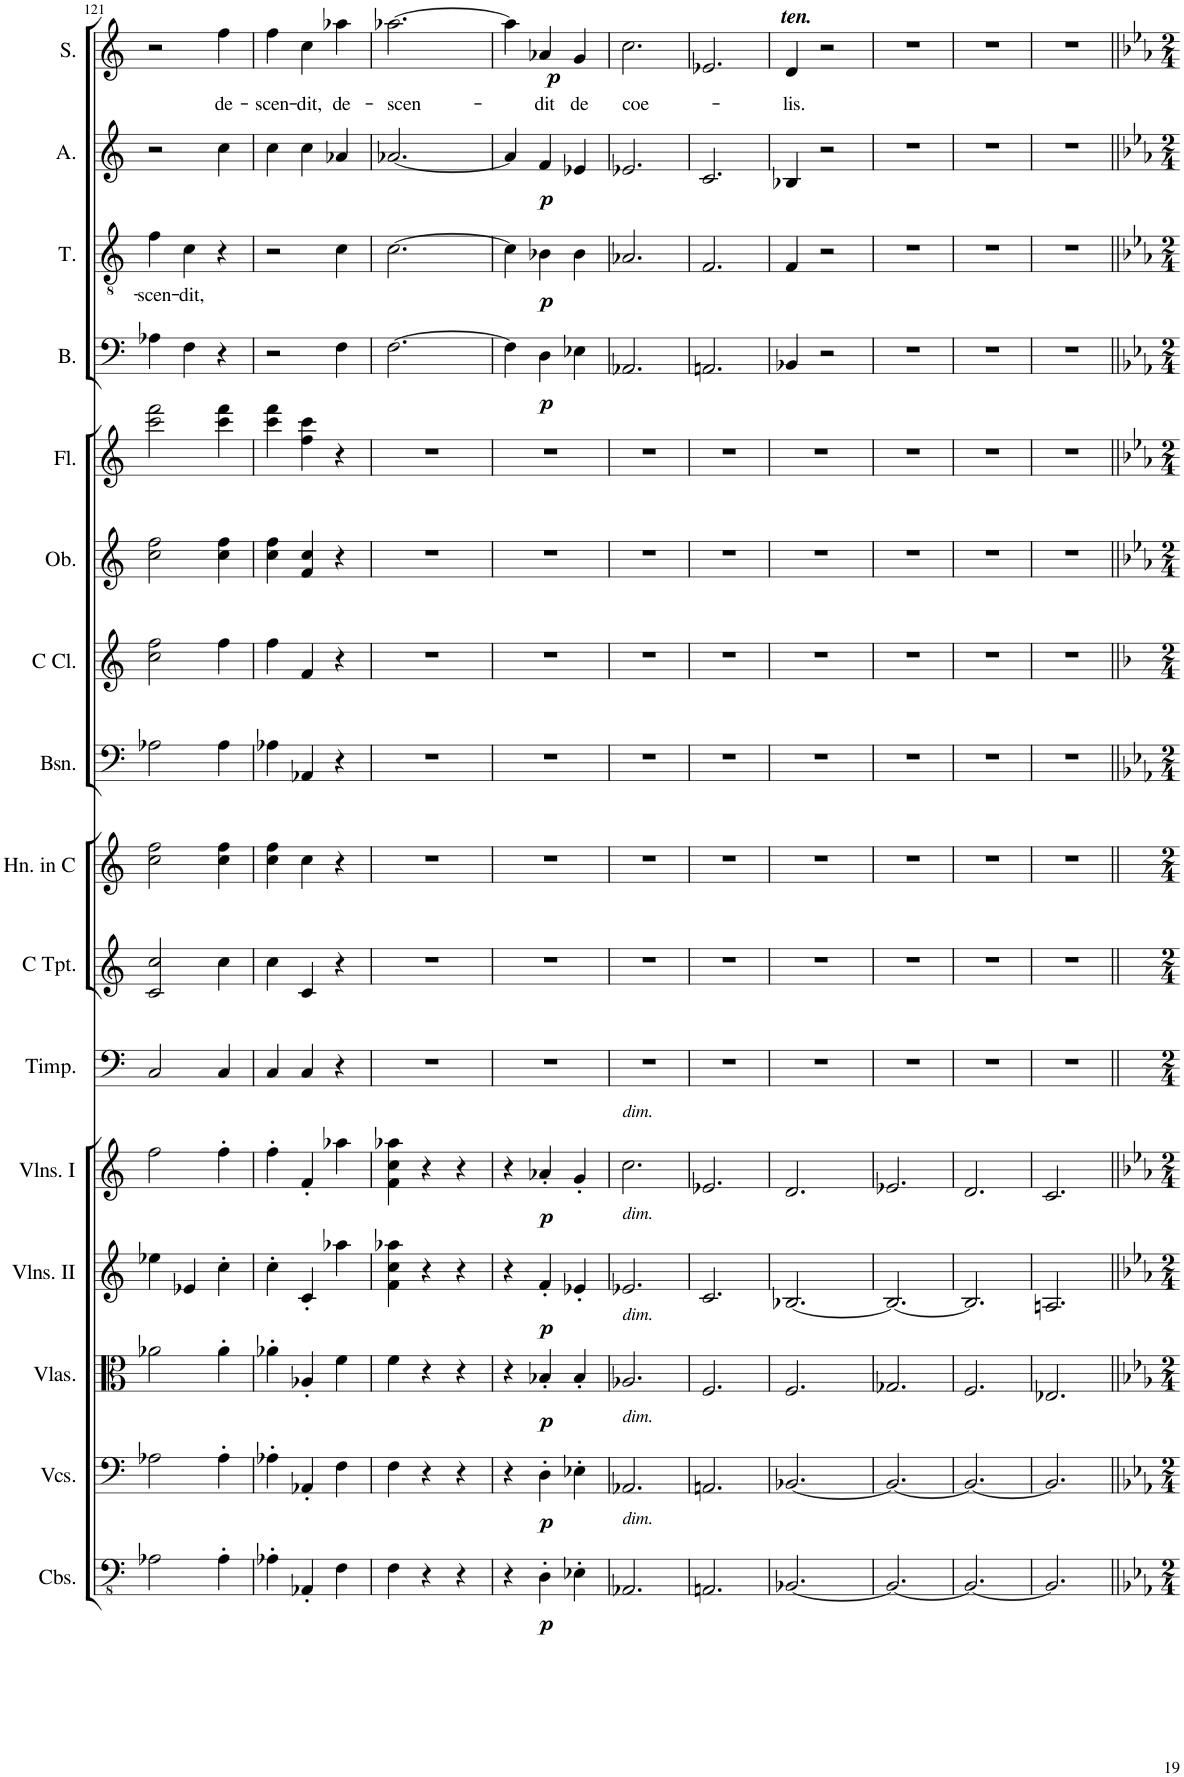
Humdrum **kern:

**kern	**dynam	**kern	**dynam	**kern	**dynam	**kern	**dynam	**kern	**dynam	**kern	**kern	**kern	**kern	**kern	**kern	**kern	**kern	**dynam	**kern	**text	**dynam	**kern	**dynam	**kern	**text	**dynam
*part16	*part16	*part15	*part15	*part14	*part14	*part13	*part13	*part12	*part12	*part11	*part10	*part9	*part8	*part7	*part6	*part5	*part4	*part4	*part3	*part3	*part3	*part2	*part2	*part1	*part1	*part1
*staff16	*staff16	*staff15	*staff15	*staff14	*staff14	*staff13	*staff13	*staff12	*staff12	*staff11	*staff10	*staff9	*staff8	*staff7	*staff6	*staff5	*staff4	*staff4	*staff3	*staff3	*staff3	*staff2	*staff2	*staff1	*staff1	*staff1
*I"Contrabasses	*	*I"Violoncellos	*	*I"Violas	*	*I"Violins II	*	*I"Violins I	*	*I"Timpani	*I"C Trumpet	*I"Horn in C	*I"Bassoon	*I"C Clarinet	*I"Oboe	*I"Flute	*I"Bass	*	*I"Tenor	*	*	*I"Alto	*	*I"Soprano	*	*
*I'Cbs.	*	*I'Vcs.	*	*I'Vlas.	*	*I'Vlns. II	*	*I'Vlns. I	*	*I'Timp.	*I'C Tpt.	*I'Hn. in C	*I'Bsn.	*I'C Cl.	*I'Ob.	*I'Fl.	*I'B.	*	*I'T.	*	*	*I'A.	*	*I'S.	*	*
!!LO:PB:g=z
*clefFv4	*	*clefF4	*	*clefC3	*	*clefG2	*	*clefG2	*	*clefF4	*clefG2	*clefG2	*clefF4	*clefG2	*clefG2	*clefG2	*clefF4	*	*clefGv2	*	*	*clefG2	*	*clefG2	*	*
*	*	*	*	*	*	*	*	*	*	*	*	*Trd4c7	*	*Trd1c2	*	*	*	*	*	*	*	*	*	*	*	*
*k[]	*	*k[]	*	*k[]	*	*k[]	*	*k[]	*	*k[]	*k[]	*k[]	*k[]	*k[]	*k[]	*k[]	*k[]	*	*k[]	*	*	*k[]	*	*k[]	*	*
*M3/4	*	*M3/4	*	*M3/4	*	*M3/4	*	*M3/4	*	*M3/4	*M3/4	*M3/4	*M3/4	*M3/4	*M3/4	*M3/4	*M3/4	*	*M3/4	*	*	*M3/4	*	*M3/4	*	*
=121	=121	=121	=121	=121	=121	=121	=121	=121	=121	=121	=121	=121	=121	=121	=121	=121	=121	=121	=121	=121	=121	=121	=121	=121	=121	=121
!	!	!	!	!	!	!	!	!	!	!	!	!	!	!	!	!	!	!	!	!LO:LY:b	!	!	!	!	!	!
2AA-X\	.	2A-X\	.	2a-X\	.	4ee-X\	.	2ff\	.	2C/	2c/ 2cc/	2cc\ 2ff\	2A-X\	2cc\ 2ff\	2cc\ 2ff\	2ccc\ 2fff\	4A-X\	.	4f\	-scen-	.	2r	.	2r	.	.
!	!	!	!	!	!	!	!	!	!	!	!	!	!	!	!	!	!	!	!	!LO:LY:b	!	!	!	!	!	!
.	.	.	.	.	.	4e-X/	.	.	.	.	.	.	.	.	.	.	4F\	.	4c\	-dit,	.	.	.	.	.	.
!	!	!	!	!	!	!	!	!	!	!	!	!	!	!	!	!	!	!	!	!	!	!	!	!	!LO:LY:b	!
4AA-'\	.	4A-'\	.	4a-'\	.	4cc'\	.	4ff'\	.	4C/	4cc\	4cc\ 4ff\	4A-\	4ff\	4cc\ 4ff\	4ccc\ 4fff\	4r	.	4r	.	.	4cc\	.	4ff\	de-	.
=122	=122	=122	=122	=122	=122	=122	=122	=122	=122	=122	=122	=122	=122	=122	=122	=122	=122	=122	=122	=122	=122	=122	=122	=122	=122	=122
!	!	!	!	!	!	!	!	!	!	!	!	!	!	!	!	!	!	!	!	!	!	!	!	!	!LO:LY:b	!
4AA-X'\	.	4A-X'\	.	4a-X'\	.	4cc'\	.	4ff'\	.	4C/	4cc\	4cc\ 4ff\	4A-X\	4ff\	4cc\ 4ff\	4ccc\ 4fff\	2r	.	2r	.	.	4cc\	.	4ff\	-scen-	.
!	!	!	!	!	!	!	!	!	!	!	!	!	!	!	!	!	!	!	!	!	!	!	!	!	!LO:LY:b	!
4AAA-X'/	.	4AA-X'/	.	4A-X'/	.	4c'/	.	4f'/	.	4C/	4c/	4cc\	4AA-X/	4f/	4f/ 4cc/	4ff\ 4ccc\	.	.	.	.	.	4cc'\	.	4cc'\	-dit,	.
!	!	!	!	!	!	!	!	!	!	!	!	!	!	!	!	!	!	!	!	!	!	!	!	!	!LO:LY:b	!
4FF\	.	4F\	.	4f\	.	4aa-X\	.	4aa-X\	.	4r	4r	4r	4r	4r	4r	4r	4F\	.	4c\	.	.	4a-X/	.	4aa-X\	de-	.
=123	=123	=123	=123	=123	=123	=123	=123	=123	=123	=123	=123	=123	=123	=123	=123	=123	=123	=123	=123	=123	=123	=123	=123	=123	=123	=123
!	!	!	!	!	!	!	!	!	!	!	!	!	!	!	!	!	!	!	!	!	!	!	!	!	!LO:LY:b	!
4FF\	.	4F\	.	4f\	.	4f\ 4cc\ 4aa-X\	.	4f\ 4cc\ 4aa-X\	.	2.r	2.r	2.r	2.r	2.r	2.r	2.r	[2.F\	.	[2.c\	.	.	[2.a-X/	.	[2.aa-X\	-scen-	.
4r	.	4r	.	4r	.	4r	.	4r	.	.	.	.	.	.	.	.	.	.	.	.	.	.	.	.	.	.
4r	.	4r	.	4r	.	4r	.	4r	.	.	.	.	.	.	.	.	.	.	.	.	.	.	.	.	.	.
=124	=124	=124	=124	=124	=124	=124	=124	=124	=124	=124	=124	=124	=124	=124	=124	=124	=124	=124	=124	=124	=124	=124	=124	=124	=124	=124
4r	.	4r	.	4r	.	4r	.	4r	.	2.r	2.r	2.r	2.r	2.r	2.r	2.r	4F\]	.	4c\]	.	.	4a-/]	.	4aa-\]	.	.
!	!LO:DY:b	!	!LO:DY:b	!	!LO:DY:b	!	!LO:DY:b	!	!LO:DY:b	!	!	!	!	!	!	!	!	!LO:DY:b	!	!	!LO:DY:b	!	!LO:DY:b	!	!LO:LY:b	!LO:DY:b
4DD'\	p	4D'\	p	4B-X'/	p	4f'/	p	4a-X'/	p	.	.	.	.	.	.	.	4D\	p	4B-X\	.	p	4f/	p	4a-X/	-dit	p
!	!	!	!	!	!	!	!	!	!	!	!	!	!	!	!	!	!	!	!	!	!	!	!	!	!LO:LY:b	!
4EE-X'\	.	4E-X'\	.	4B-'/	.	4e-X'/	.	4g'/	.	.	.	.	.	.	.	.	4E-X\	.	4B-\	.	.	4e-X/	.	4g/	de	.
=125	=125	=125	=125	=125	=125	=125	=125	=125	=125	=125	=125	=125	=125	=125	=125	=125	=125	=125	=125	=125	=125	=125	=125	=125	=125	=125
!	!	!	!	!	!	!	!	!LO:TX:a:i:t=dim.	!	!	!	!	!	!	!	!	!	!	!	!	!	!	!	!	!	!
!	!	!	!	!	!	!LO:TX:a:i:t=dim.	!	!	!	!	!	!	!	!	!	!	!	!	!	!	!	!	!	!	!	!
!	!	!	!	!LO:TX:a:i:t=dim.	!	!	!	!	!	!	!	!	!	!	!	!	!	!	!	!	!	!	!	!	!	!
!	!	!LO:TX:a:i:t=dim.	!	!	!	!	!	!	!	!	!	!	!	!	!	!	!	!	!	!	!	!	!	!	!	!
!LO:TX:a:i:t=dim.	!	!	!	!	!	!	!	!	!	!	!	!	!	!	!	!	!	!	!	!	!	!	!	!	!	!
!	!	!	!	!	!	!	!	!	!	!	!	!	!	!	!	!	!	!	!	!	!	!	!	!	!LO:LY:b	!
2.AAA-X/	.	2.AA-X/	.	2.A-X/	.	2.e-X/	.	2.cc\	.	2.r	2.r	2.r	2.r	2.r	2.r	2.r	2.AA-X/	.	2.A-X/	.	.	2.e-X/	.	2.cc\	coe-	.
=126	=126	=126	=126	=126	=126	=126	=126	=126	=126	=126	=126	=126	=126	=126	=126	=126	=126	=126	=126	=126	=126	=126	=126	=126	=126	=126
2.AAAn/	.	2.AAn/	.	2.F/	.	2.c/	.	2.e-X/	.	2.r	2.r	2.r	2.r	2.r	2.r	2.r	2.AAn/	.	2.F/	.	.	2.c/	.	2.e-X/	.	.
=127	=127	=127	=127	=127	=127	=127	=127	=127	=127	=127	=127	=127	=127	=127	=127	=127	=127	=127	=127	=127	=127	=127	=127	=127	=127	=127
!	!	!	!	!	!	!	!	!	!	!	!	!	!	!	!	!	!	!	!	!	!	!	!	!LO:TX:a:Bi:t=ten.	!	!
!	!	!	!	!	!	!	!	!	!	!	!	!	!	!	!	!	!	!	!	!	!	!	!	!	!LO:LY:b	!
[2.BBB-X/	.	[2.BB-X/	.	2.F/	.	[2.B-X/	.	2.d/	.	2.r	2.r	2.r	2.r	2.r	2.r	2.r	4BB-X/	.	4F/	.	.	4B-X/	.	4d/	-lis.	.
.	.	.	.	.	.	.	.	.	.	.	.	.	.	.	.	.	2r	.	2r	.	.	2r	.	2r	.	.
=128	=128	=128	=128	=128	=128	=128	=128	=128	=128	=128	=128	=128	=128	=128	=128	=128	=128	=128	=128	=128	=128	=128	=128	=128	=128	=128
2.BBB-/_	.	2.BB-/_	.	2.G-X/	.	2.B-/_	.	2.e-X/	.	2.r	2.r	2.r	2.r	2.r	2.r	2.r	2.r	.	2.r	.	.	2.r	.	2.r	.	.
=129	=129	=129	=129	=129	=129	=129	=129	=129	=129	=129	=129	=129	=129	=129	=129	=129	=129	=129	=129	=129	=129	=129	=129	=129	=129	=129
2.BBB-/_	.	2.BB-/_	.	2.F/	.	2.B-/]	.	2.d/	.	2.r	2.r	2.r	2.r	2.r	2.r	2.r	2.r	.	2.r	.	.	2.r	.	2.r	.	.
=130	=130	=130	=130	=130	=130	=130	=130	=130	=130	=130	=130	=130	=130	=130	=130	=130	=130	=130	=130	=130	=130	=130	=130	=130	=130	=130
2.BBB-/]	.	2.BB-/]	.	2.E-X/	.	2.An/	.	2.c/	.	2.r	2.r	2.r	2.r	2.r	2.r	2.r	2.r	.	2.r	.	.	2.r	.	2.r	.	.
=||	=||	=||	=||	=||	=||	=||	=||	=||	=||	=||	=||	=||	=||	=||	=||	=||	=||	=||	=||	=||	=||	=||	=||	=||	=||	=||
*-	*-	*-	*-	*-	*-	*-	*-	*-	*-	*-	*-	*-	*-	*-	*-	*-	*-	*-	*-	*-	*-	*-	*-	*-	*-	*-
